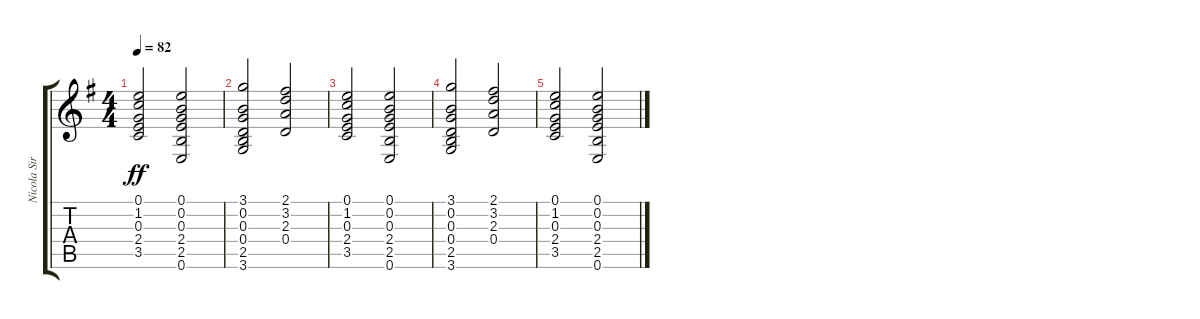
\track ("Nicola Sirkis (guitare)" "Nicola Sir") {instrument overdrivenguitar}
\staff {score tabs}
\tuning (E4 B3 G3 D3 A2 E2) {hide}
\ts (4 4)
\tempo 82
\clef g2
\ks g
(0.1 1.2 0.3 2.4 3.5).2{dy ff} (0.1 0.2 0.3 2.4 2.5 0.6).2 |
(3.1 0.2 0.3 0.4 2.5 3.6).2 (2.1 3.2 2.3 0.4).2 |
(0.1 1.2 0.3 2.4 3.5).2 (0.1 0.2 0.3 2.4 2.5 0.6).2 |
(3.1 0.2 0.3 0.4 2.5 3.6).2 (2.1 3.2 2.3 0.4).2 |
(0.1 1.2 0.3 2.4 3.5).2 (0.1 0.2 0.3 2.4 2.5 0.6).2
